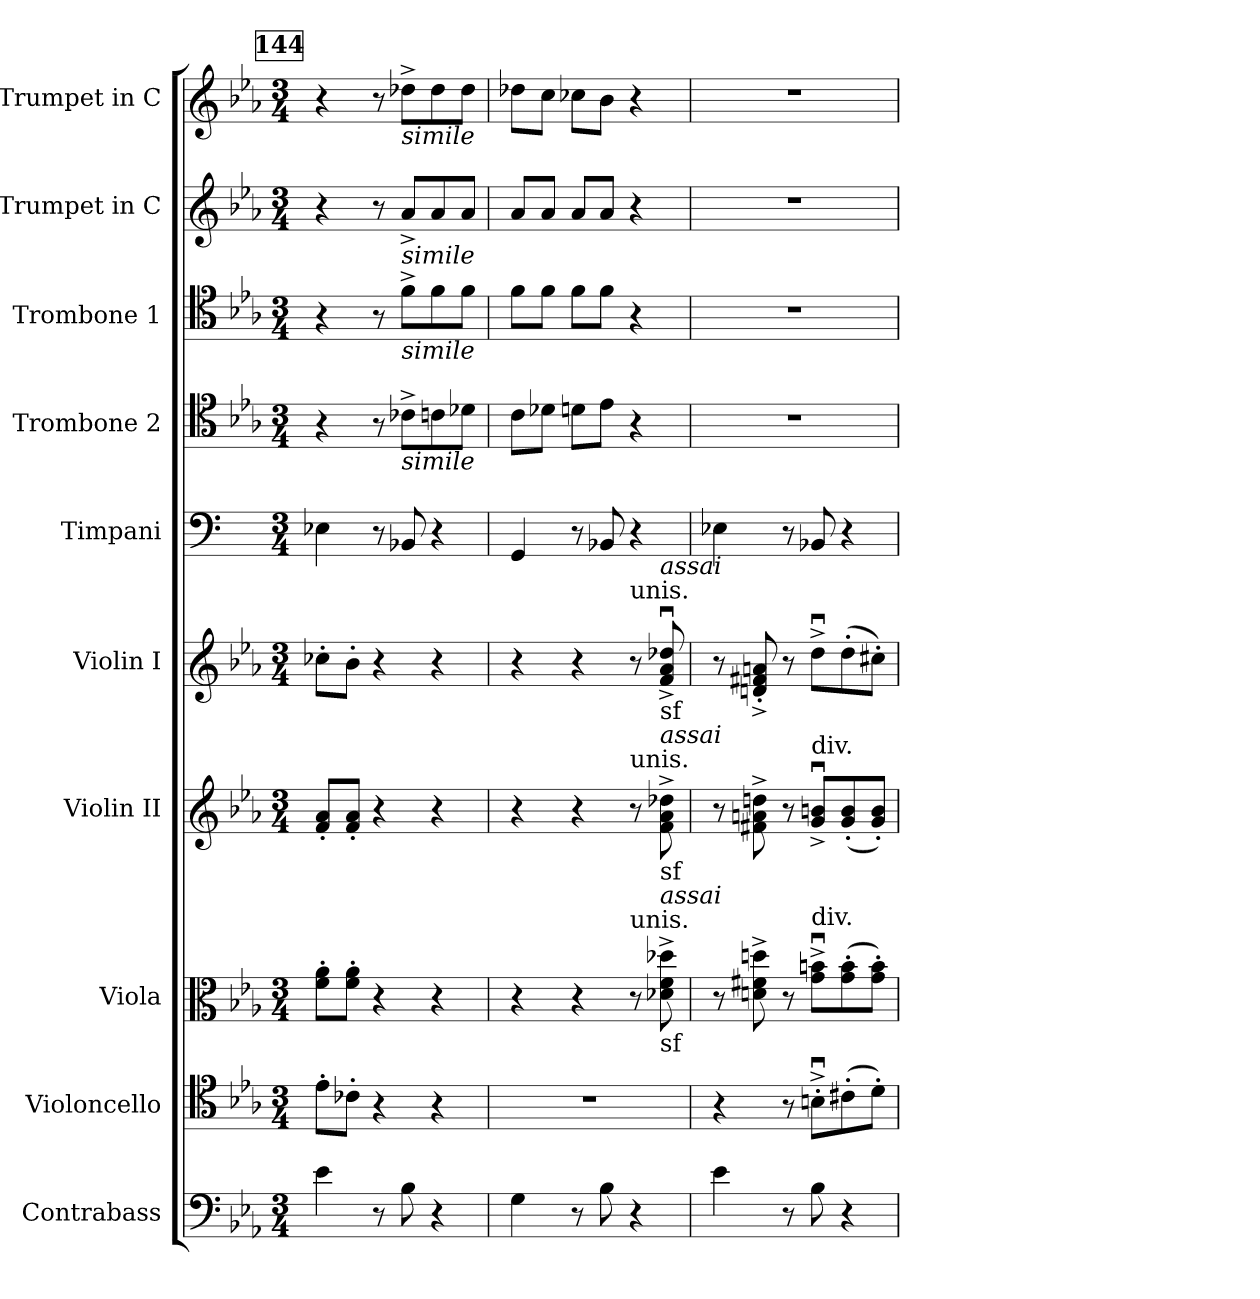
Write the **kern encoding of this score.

**kern	**kern	**kern	**kern	**kern	**kern	**kern	**kern	**kern	**kern
*part10	*part9	*part8	*part7	*part6	*part5	*part4	*part3	*part2	*part1
*staff10	*staff9	*staff8	*staff7	*staff6	*staff5	*staff4	*staff3	*staff2	*staff1
*I"Contrabass	*I"Violoncello	*I"Viola	*I"Violin II	*I"Violin I	*I"Timpani	*I"Trombone 2	*I"Trombone 1	*I"Trumpet in C	*I"Trumpet in C
*I'Cb.	*I'Vc.	*I'Vla.	*I'Vln. II	*I'Vln. I	*I'Timp.	*	*	*	*
*clefF4	*clefC4	*clefC3	*clefG2	*clefG2	*clefF4	*clefC4	*clefC4	*clefG2	*clefG2
*ITrd7c12	*	*	*	*	*	*	*	*	*
*k[b-e-a-]	*k[b-e-a-]	*k[b-e-a-]	*k[b-e-a-]	*k[b-e-a-]	*k[]	*k[b-e-a-]	*k[b-e-a-]	*k[b-e-a-]	*k[b-e-a-]
*E-:	*E-:	*E-:	*E-:	*E-:	*C:	*E-:	*E-:	*E-:	*E-:
*M3/4	*M3/4	*M3/4	*M3/4	*M3/4	*M3/4	*M3/4	*M3/4	*M3/4	*M3/4
!!LO:REH:place=s1:B:color=#000000:enc=box:fs=12.8556:t=144
=125	=125	=125	=125	=125	=125	=125	=125	=125	=125
4E-i\	8e-'i\L	8fi\' 8a-i'L	8fi/' 8a-i'L	8cc-X'i\L	4E-Xi\	4r	4r	4r	4r
.	8c-X'i\J	8fi\' 8a-i'J	8fi/' 8a-i'J	8b-'i\J	.	.	.	.	.
8r	4r	4r	4r	4r	8r	8r	8r	8r	8r
!	!	!	!	!	!	!	!	!	!LO:TX:b:i:t=simile
!	!	!	!	!	!	!	!	!LO:TX:b:i:t=simile	!
!	!	!	!	!	!	!	!LO:TX:b:i:t=simile	!	!
!	!	!	!	!	!	!LO:TX:b:i:t=simile	!	!	!
8BB-i\	.	.	.	.	8BB-Xi/	8c-X^i\L	8f^i\L	8a-^i/L	8dd-X^i\L
4r	4r	4r	4r	4r	4r	8cni\	8fi\	8a-i/	8dd-i\
.	.	.	.	.	.	8d-Xi\J	8fi\J	8a-i/J	8dd-i\J
=126	=126	=126	=126	=126	=126	=126	=126	=126	=126
!	!LO:N:vis=1	!	!	!	!	!	!	!	!
4GGi\	2.r	4r	4r	4r	4GGi/	8ci\L	8fi\L	8a-i/L	8dd-Xi\L
.	.	.	.	.	.	8d-Xi\J	8fi\J	8a-i/J	8cci\J
8r	.	4r	4r	4r	8r	8dni\L	8fi\L	8a-i/L	8cc-Xi\L
8BB-i\	.	.	.	.	8BB-Xi/	8e-i\J	8fi\J	8a-i/J	8b-i\J
!	!	!	!	!LO:TX:a:t=unis.	!	!	!	!	!
!	!	!	!LO:TX:a:t=unis.	!	!	!	!	!	!
!	!	!LO:TX:a:t=unis.	!	!	!	!	!	!	!
4r	.	8r	8r	8r	4r	4r	4r	4r	4r
!	!	!	!	!LO:TX:b:t=sf	!	!	!	!	!
!	!	!	!	!LO:TX:i:t=assai	!	!	!	!	!
!	!	!	!LO:TX:b:t=sf	!	!	!	!	!	!
!	!	!	!LO:TX:i:t=assai	!	!	!	!	!	!
!	!	!LO:TX:b:t=sf	!	!	!	!	!	!	!
!	!	!LO:TX:i:t=assai	!	!	!	!	!	!	!
.	.	8d-Xi\^ 8fi^ 8dd-Xi^	8fi\^ 8a-i^ 8dd-Xi^	8fi/u^ 8a-iu^ 8dd-Xiu^	.	.	.	.	.
=127	=127	=127	=127	=127	=127	=127	=127	=127	=127
!	!	!	!	!	!	!LO:N:vis=1	!LO:N:vis=1	!LO:N:vis=1	!LO:N:vis=1
4E-i\	4r	8r	8r	8r	4E-Xi\	2.r	2.r	2.r	2.r
.	.	8dni\^ 8f#Xi^ 8ddni^	8f#Xi\^ 8ani^ 8ddni^	8dni/'^ 8f#Xi'^ 8ani'^	.	.	.	.	.
8r	8r	8r	8r	8r	8r	.	.	.	.
!	!	!	!LO:TX:a:t=div.	!	!	!	!	!	!
!	!	!LO:TX:a:t=div.	!	!	!	!	!	!	!
8BB-i\	8Bnu'^i\L	8gi\u^ 8bniu^L	8gi/u^ 8bniu^L	8ddu^i\L	8BB-Xi/	.	.	.	.
4r	(8c#X'i\	(8gi\' 8bi'	(8gi/' 8bi'	(8dd'i\	4r	.	.	.	.
.	8d'i\J)	8gi\' 8bi'J)	8gi/' 8bi'J)	8cc#X'i\J)	.	.	.	.	.
=	=	=	=	=	=	=	=	=	=
*-	*-	*-	*-	*-	*-	*-	*-	*-	*-
